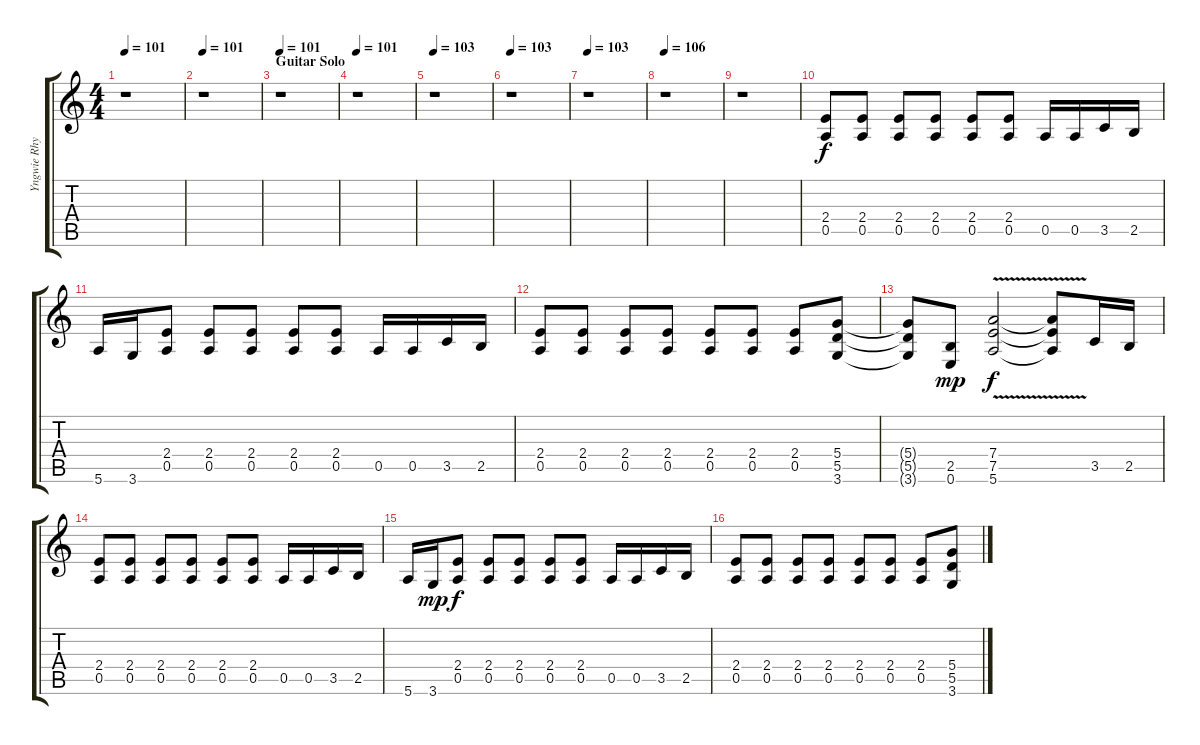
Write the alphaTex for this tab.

\track ("Yngwie Rhythm" "Yngwie Rhy") {instrument overdrivenguitar}
\staff {score tabs}
\tuning (E4 B3 G3 D3 A2 E2) {hide}
\ts (4 4)
\tempo 101
\clef g2
\ks c
r.1{dy f} |
\tempo 101
r.1 |
\section ("" "Guitar Solo")
\tempo 101
r.1 |
\tempo 101
r.1 |
\tempo 103
r.1 |
\tempo 103
r.1 |
\tempo 103
r.1 |
\tempo 106
r.1 |
r.1 |
(2.4 0.5).8 (2.4 0.5).8 (2.4 0.5).8 (2.4 0.5).8 (2.4 0.5).8 (2.4 0.5).8 0.5.16 0.5.16 3.5.16 2.5.16 |
5.6.16 3.6.16 (2.4 0.5).8 (2.4 0.5).8 (2.4 0.5).8 (2.4 0.5).8 (2.4 0.5).8 0.5.16 0.5.16 3.5.16 2.5.16 |
(2.4 0.5).8 (2.4 0.5).8 (2.4 0.5).8 (2.4 0.5).8 (2.4 0.5).8 (2.4 0.5).8 (2.4 0.5).8 (5.4 5.5 3.6).8 |
(5.4{t} 5.5{t} 3.6{t}).8 (2.5 0.6).8{dy mp} (7.4{v} 7.5{v} 5.6{v}).2{dy f} (7.4{t} 7.5{t} 5.6{t}).8 3.5.16 2.5.16 |
(2.4 0.5).8 (2.4 0.5).8 (2.4 0.5).8 (2.4 0.5).8 (2.4 0.5).8 (2.4 0.5).8 0.5.16 0.5.16 3.5.16 2.5.16 |
5.6.16 3.6.16{dy mp} (2.4 0.5).8{dy f} (2.4 0.5).8 (2.4 0.5).8 (2.4 0.5).8 (2.4 0.5).8 0.5.16 0.5.16 3.5.16 2.5.16 |
(2.4 0.5).8 (2.4 0.5).8 (2.4 0.5).8 (2.4 0.5).8 (2.4 0.5).8 (2.4 0.5).8 (2.4 0.5).8 (5.4 5.5 3.6).8
